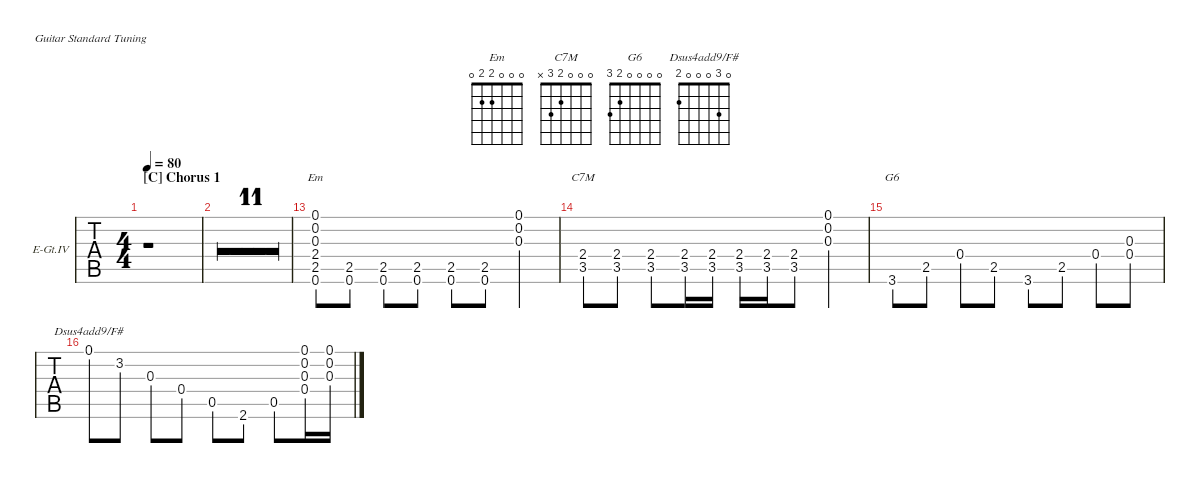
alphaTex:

\hideDynamics
\bracketExtendMode nobrackets
\firstSystemTrackNameOrientation horizontal
\otherSystemsTrackNameOrientation horizontal
\track ("E.Guitar IV" "E-Gt.IV") {multiBarRest instrument distortionguitar}
\staff {tabs}
\tuning (E4 B3 G3 D3 A2 E2)
\chord ("Em" 0 0 0 2 2 0)
\chord ("C7M" 0 0 0 2 3 x)
\chord ("G6" 0 0 0 0 2 3)
\chord ("Dsus4add9/F#" 0 3 0 0 0 2)
\ts (4 4)
\section ("C" "Chorus 1")
\tempo 80
\clef g2
\ks g
r.1{dy mf} |
r.1 |
r.1 |
r.1 |
r.1 |
r.1 |
r.1 |
r.1 |
r.1 |
r.1 |
r.1 |
r.1 |
(0.6 2.5 2.4 0.3 0.2 0.1).8{ch "Em"} (0.6 2.5).8 (2.5 0.6).8 (2.5 0.6).8 (2.5 0.6).8 (2.5 0.6).8 (0.1{ac} 0.2{ac} 0.3{ac}).4 |
(3.5 2.4).8{ch "C7M"} (3.5 2.4).8 (2.4 3.5).8 (2.4 3.5).16 (2.4 3.5).16 (2.4 3.5).16 (3.5 2.4).16 (3.5 2.4).8 (0.1{ac} 0.2{ac} 0.3{ac}).4 |
3.6.8{ch "G6"} 2.5.8 0.4.8 2.5.8 3.6.8 2.5.8 0.4.8 (0.4 0.3).8 |
0.1.8{ch "Dsus4add9/F#"} 3.2.8 0.3.8 0.4.8 0.5.8 2.6.8 0.5.8 (0.4 0.3 0.2 0.1).16 (0.1 0.2 0.3).16
